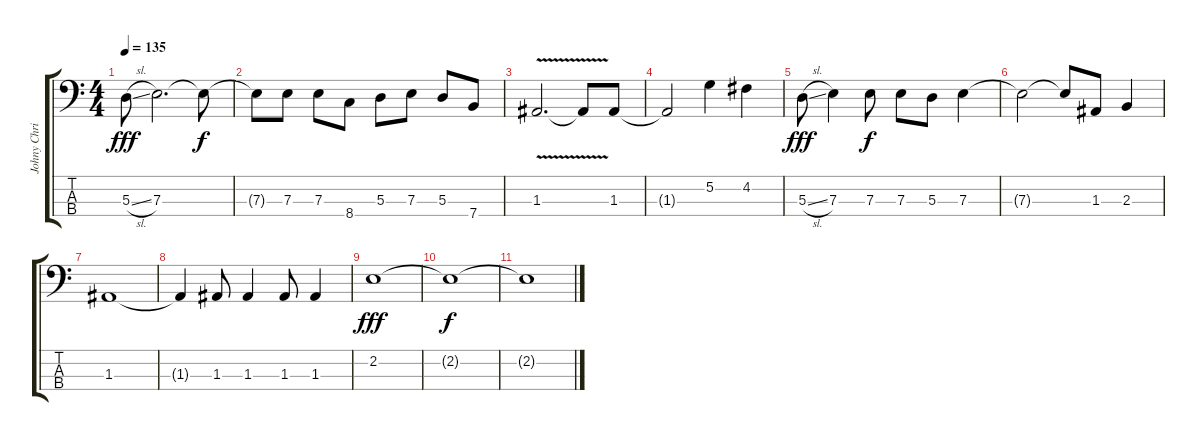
\track ("Johny Christ" "Johny Chri") {instrument electricbassfinger}
\staff {score tabs}
\tuning (G2 D2 A1 E1) {hide}
\ts (4 4)
\tempo 135
\clef f4
\ks c
5.3{sl}.8{dy fff} 7.3.2{d} 7.3{t}.8{dy f} |
7.3{t}.8 7.3.8 7.3.8 8.4.8 5.3.8 7.3.8 5.3.8 7.4.8 |
1.3{v}.2{d} 1.3{t}.8 1.3.8 |
1.3{t}.2 5.2.4 4.2.4 |
5.3{sl}.8{dy fff} 7.3.4 7.3.8{dy f} 7.3.8 5.3.8 7.3.4 |
7.3{t}.2 7.3{t}.8 1.3.8 2.3.4 |
1.3.1 |
1.3{t}.4 1.3.8 1.3.4 1.3.8 1.3.4 |
2.2.1{dy fff volume 0} |
2.2{t}.1{dy f} |
2.2{t}.1
